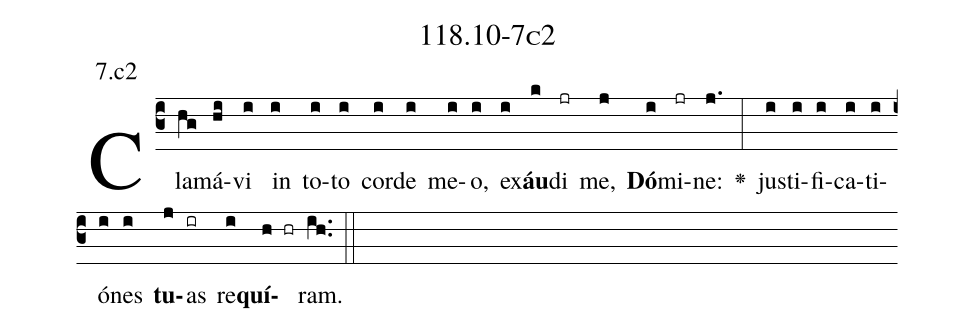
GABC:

name: 118.10-7c2;
annotation: 7.c2;
%%
(c3)Cla(hg)má(hi)vi(i) in(i) to(i)to(i) cor(i)de(i) me(i)o,(i) ex(i)<b>áu</b>(k)di(jr) me,(j) <b>Dó</b>(i)mi(jr)ne:(j.) <v>\greheightstar</v>(:) jus(i)ti(i)fi(i)ca(i)ti(i)ó(i)nes(i) <b>tu</b>(j)as(ir) re(i)<b>quí</b>(h hr)ram.(ih..) (::)


%E(i) u(i) o(j) u(i) a(h) e.(ih..) (::)
